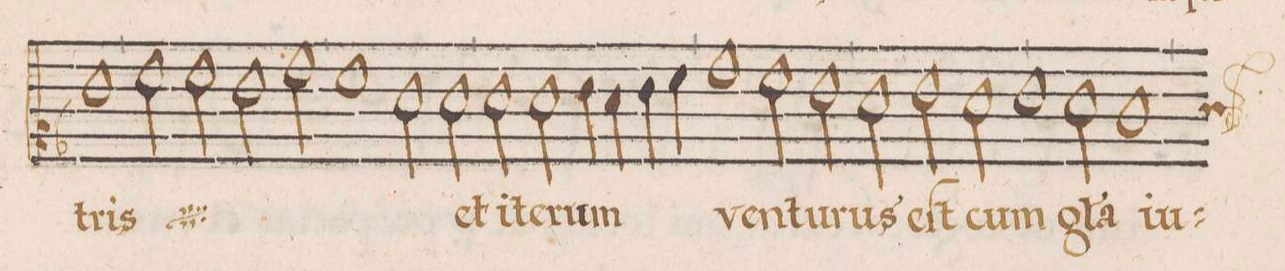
**kern	**text
*I"CANTVS	*
*clefC2	*
*k[b-]	*
*met(C|)	*
*M2/1	*
1g\	-tris
=105	=105
*	*ij
2a\	ad
2a\	dex-
2g\	-te-
2b-\	-ra(m)
=106	=106
1a\	pa-
2f\	-tris
*	*Xij
2f\	et
=107	=107
2f\	i-
2f\	-te-
4g\	-rum
4f\	.
4g\	.
4a\	.
=108	=108
1b-\	ven-
2a\	-tu-
2g\	-rus
=109	=109
2f\	eſt
2g\	cum
2f\	gl(o-
1g\	-ri)-
=110	=110
2f\	-a
*custos:f	*
1e\	iu-
=111	=111
*-	*-
